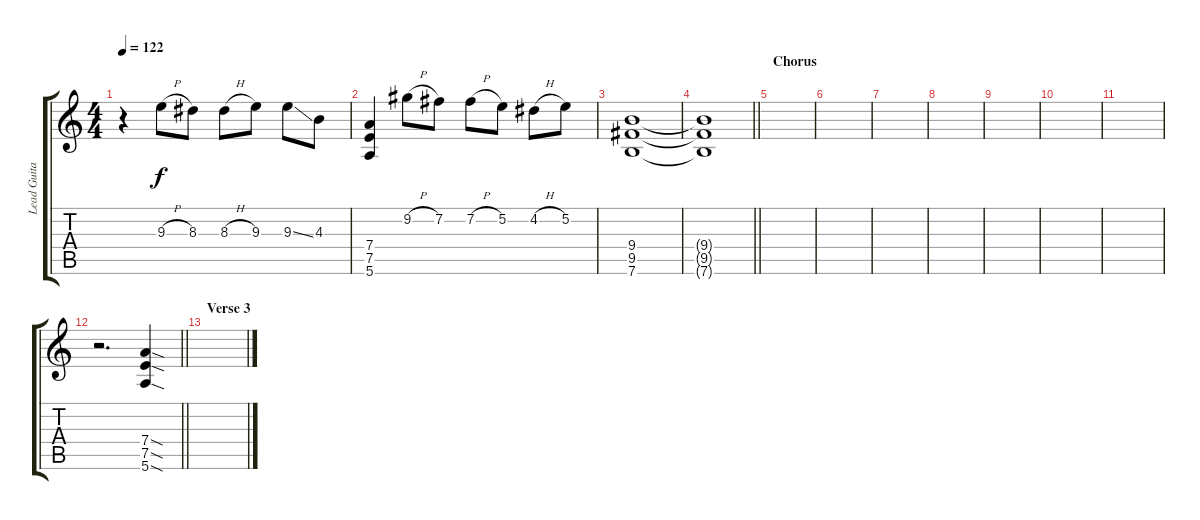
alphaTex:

\track ("Lead Guitar" "Lead Guita") {instrument distortionguitar}
\staff {score tabs}
\tuning (E4 B3 G3 D3 A2 E2) {hide}
\ts (4 4)
\tempo 122
\clef g2
\ks c
r.4{dy f} 9.3{h}.8 8.3.8 8.3{h}.8 9.3.8 9.3{ss}.8 4.3.8 |
(7.4 7.5 5.6).4 9.2{h}.8 7.2.8 7.2{h}.8 5.2.8 4.2{h}.8 5.2.8 |
(9.4 9.5 7.6).1 |
\barLineRight lightlight
(9.4{t} 9.5{t} 7.6{t}).1 |
\section ("" "Chorus")
|
|
|
|
|
|
|
\barLineRight lightlight
r.2{d volume 16} (7.4{sod} 7.5{sod} 5.6{sod}).4 |
\section ("" "Verse 3")
